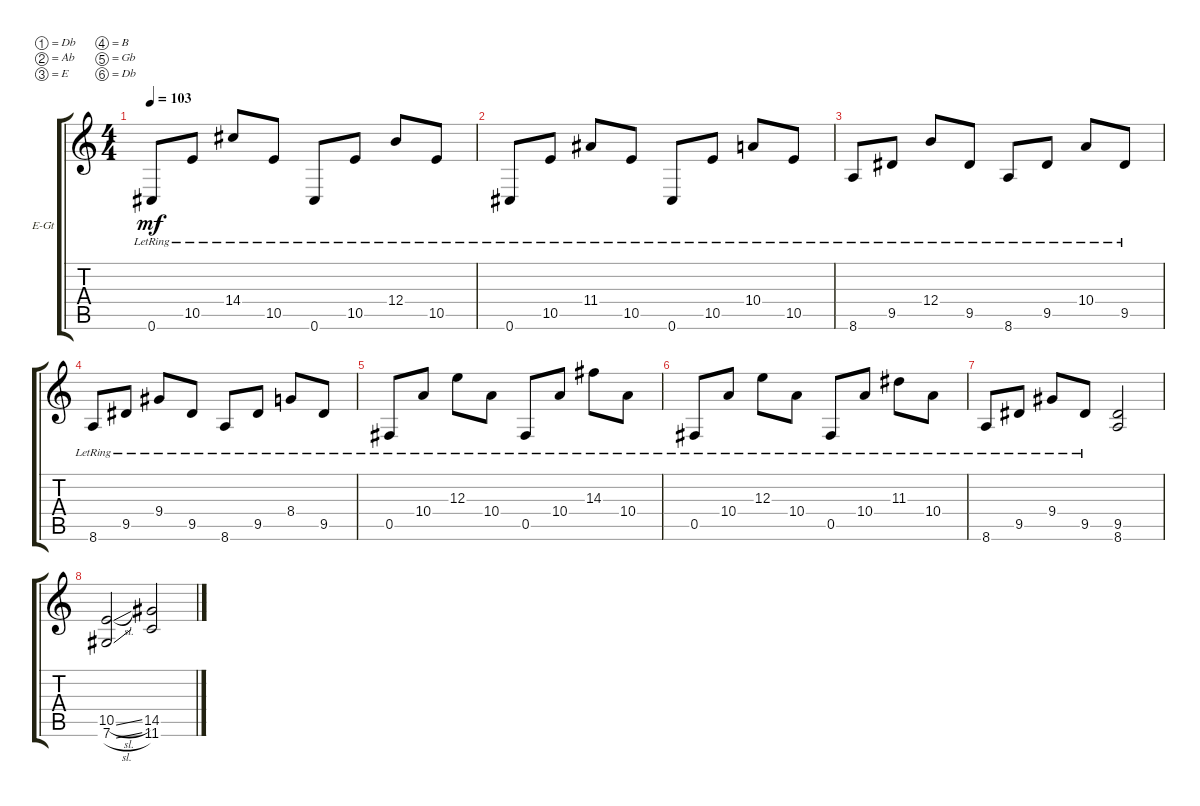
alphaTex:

\bracketExtendMode groupsimilarinstruments
\firstSystemTrackNameOrientation horizontal
\otherSystemsTrackNameOrientation horizontal
\track ("Clean Guitar" "E-Gt") {instrument acousticguitarsteel}
\staff {score tabs}
\tuning (Db4 Ab3 E3 B2 Gb2 Db2)
\ts (4 4)
\tempo 103
\clef g2
\ks c
0.6{lr}.8{dy mf} 10.5{lr}.8 14.4{lr}.8 10.5{lr}.8 0.6{lr}.8 10.5{lr}.8 12.4{lr}.8 10.5{lr}.8 |
0.6{lr}.8 10.5{lr}.8 11.4{lr}.8 10.5{lr}.8 0.6{lr}.8 10.5{lr}.8 10.4{lr}.8 10.5{lr}.8 |
8.6{lr}.8 9.5{lr}.8 12.4{lr}.8 9.5{lr}.8 8.6{lr}.8 9.5{lr}.8 10.4{lr}.8 9.5{lr}.8 |
8.6{lr}.8 9.5{lr}.8 9.4{lr}.8 9.5{lr}.8 8.6{lr}.8 9.5{lr}.8 8.4{lr}.8 9.5{lr}.8 |
0.5{lr}.8 10.4{lr}.8 12.3{lr}.8 10.4{lr}.8 0.5{lr}.8 10.4{lr}.8 14.3{lr}.8 10.4{lr}.8 |
0.5{lr}.8 10.4{lr}.8 12.3{lr}.8 10.4{lr}.8 0.5{lr}.8 10.4{lr}.8 11.3{lr}.8 10.4{lr}.8 |
8.6{lr}.8 9.5{lr}.8 9.4{lr}.8 9.5{lr}.8 (8.6 9.5).2 |
(7.6{sl} 10.5{sl}).2 (11.6 14.5).2
